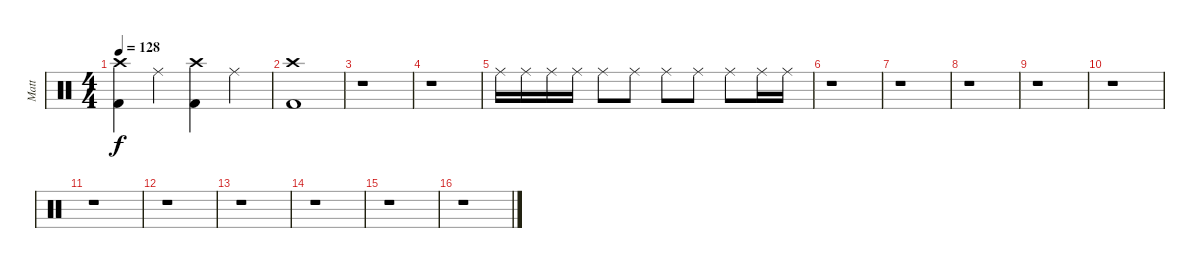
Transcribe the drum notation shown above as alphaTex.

\track ("Matt" "Matt") {instrument percussion}
\staff {score}
\articulation defaults
\ts (4 4)
\tempo 128
\clef neutral
\ks c
("Crash high (hit)" "Kick (hit) 2").4{dy f} "Ride (middle)".4 ("Crash high (hit)" "Kick (hit) 2").4 "Ride (middle)".4 |
("Crash high (hit)" "Kick (hit) 2").1 |
r.1 |
r.1 |
"Ride (middle)".16 "Ride (middle)".16 "Ride (middle)".16 "Ride (middle)".16 "Ride (middle)".8 "Ride (middle)".8 "Ride (middle)".8 "Ride (middle)".8 "Ride (middle)".8 "Ride (middle)".16 "Ride (middle)".16 |
r.1 |
r.1 |
r.1 |
r.1 |
r.1 |
r.1 |
r.1 |
r.1 |
r.1 |
r.1 |
r.1
